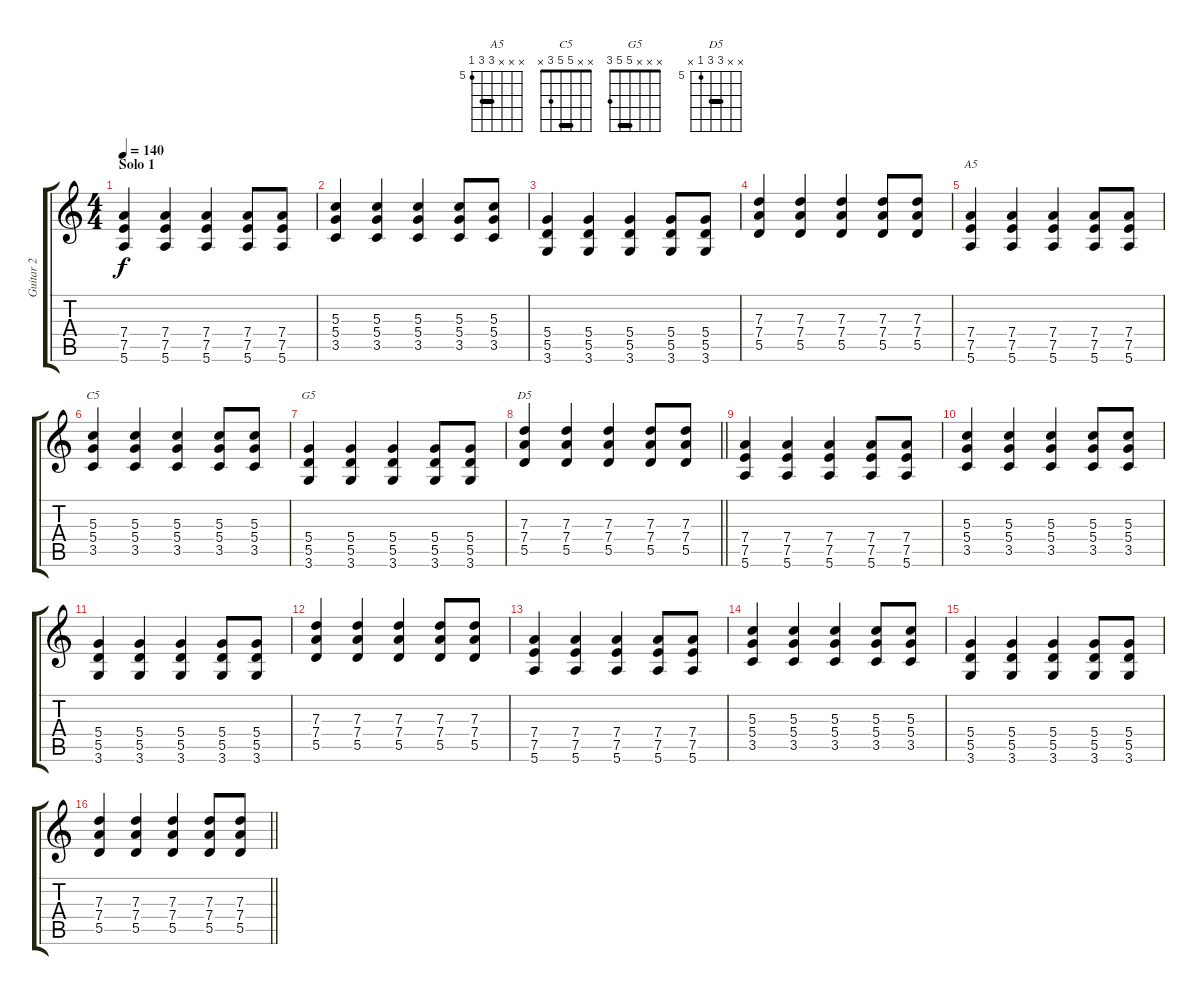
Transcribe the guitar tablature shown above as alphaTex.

\track ("Guitar 2" "Guitar 2") {instrument acousticguitarsteel}
\staff {score tabs}
\tuning (E4 B3 G3 D3 A2 E2) {hide}
\chord ("A5" x x x 7 7 5) {firstfret 5 barre 7}
\chord ("C5" x x 5 5 3 x) {barre 5}
\chord ("G5" x x x 5 5 3) {barre 5}
\chord ("D5" x x 7 7 5 x) {firstfret 5 barre 7}
\ts (4 4)
\section ("" "Solo 1")
\tempo 140
\clef g2
\ks c
(7.4 7.5 5.6).4{dy f} (7.4 7.5 5.6).4 (7.4 7.5 5.6).4 (7.4 7.5 5.6).8 (7.4 7.5 5.6).8 |
(5.3 5.4 3.5).4 (5.3 5.4 3.5).4 (5.3 5.4 3.5).4 (5.3 5.4 3.5).8 (5.3 5.4 3.5).8 |
(5.4 5.5 3.6).4 (5.4 5.5 3.6).4 (5.4 5.5 3.6).4 (5.4 5.5 3.6).8 (5.4 5.5 3.6).8 |
(7.3 7.4 5.5).4 (7.3 7.4 5.5).4 (7.3 7.4 5.5).4 (7.3 7.4 5.5).8 (7.3 7.4 5.5).8 |
(7.4 7.5 5.6).4{ch "A5"} (7.4 7.5 5.6).4 (7.4 7.5 5.6).4 (7.4 7.5 5.6).8 (7.4 7.5 5.6).8 |
(5.3 5.4 3.5).4{ch "C5"} (5.3 5.4 3.5).4 (5.3 5.4 3.5).4 (5.3 5.4 3.5).8 (5.3 5.4 3.5).8 |
(5.4 5.5 3.6).4{ch "G5"} (5.4 5.5 3.6).4 (5.4 5.5 3.6).4 (5.4 5.5 3.6).8 (5.4 5.5 3.6).8 |
\barLineRight lightlight
(7.3 7.4 5.5).4{ch "D5"} (7.3 7.4 5.5).4 (7.3 7.4 5.5).4 (7.3 7.4 5.5).8 (7.3 7.4 5.5).8 |
(7.4 7.5 5.6).4 (7.4 7.5 5.6).4 (7.4 7.5 5.6).4 (7.4 7.5 5.6).8 (7.4 7.5 5.6).8 |
(5.3 5.4 3.5).4 (5.3 5.4 3.5).4 (5.3 5.4 3.5).4 (5.3 5.4 3.5).8 (5.3 5.4 3.5).8 |
(5.4 5.5 3.6).4 (5.4 5.5 3.6).4 (5.4 5.5 3.6).4 (5.4 5.5 3.6).8 (5.4 5.5 3.6).8 |
(7.3 7.4 5.5).4 (7.3 7.4 5.5).4 (7.3 7.4 5.5).4 (7.3 7.4 5.5).8 (7.3 7.4 5.5).8 |
(7.4 7.5 5.6).4 (7.4 7.5 5.6).4 (7.4 7.5 5.6).4 (7.4 7.5 5.6).8 (7.4 7.5 5.6).8 |
(5.3 5.4 3.5).4 (5.3 5.4 3.5).4 (5.3 5.4 3.5).4 (5.3 5.4 3.5).8 (5.3 5.4 3.5).8 |
(5.4 5.5 3.6).4 (5.4 5.5 3.6).4 (5.4 5.5 3.6).4 (5.4 5.5 3.6).8 (5.4 5.5 3.6).8 |
\barLineRight lightlight
(7.3 7.4 5.5).4 (7.3 7.4 5.5).4 (7.3 7.4 5.5).4 (7.3 7.4 5.5).8 (7.3 7.4 5.5).8
